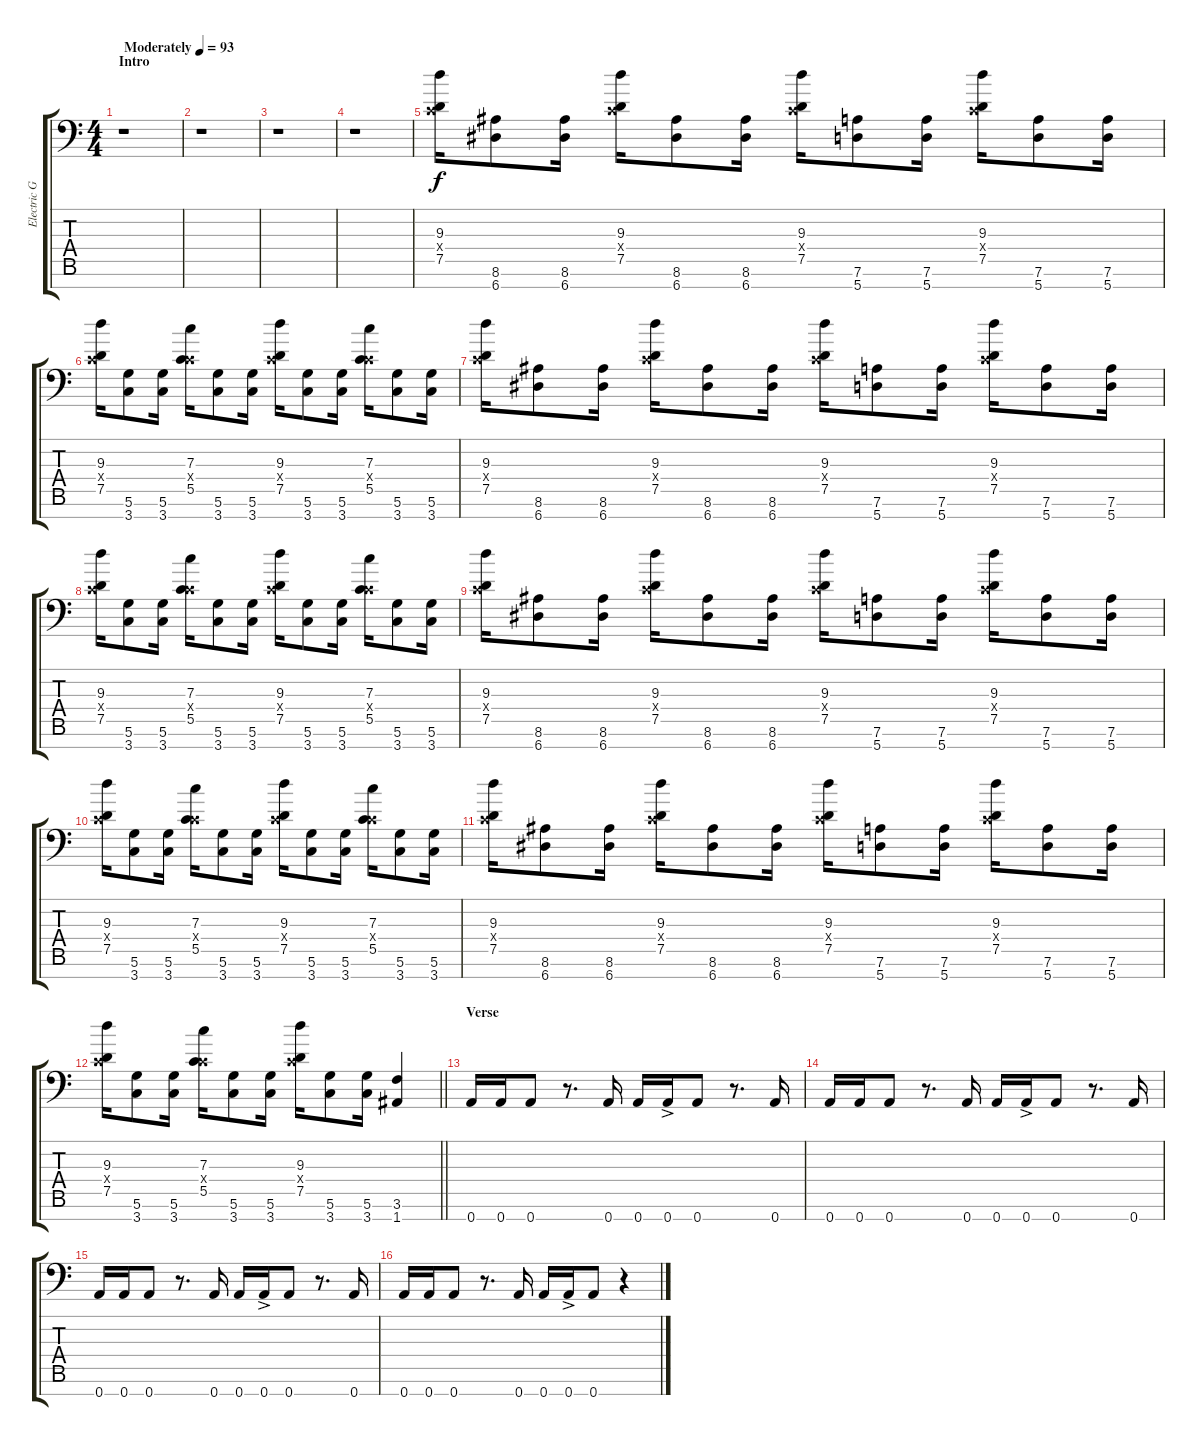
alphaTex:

\track ("Electric Guitar 2" "Electric G") {instrument distortionguitar}
\staff {score tabs}
\tuning (D4 A3 F3 C3 G2 D2 A1) {hide}
\ts (4 4)
\section ("" "Intro")
\tempo (93 "Moderately")
\clef f4
\ks c
r.1{dy f instrument distortionguitar} |
r.1 |
r.1 |
r.1 |
(9.3 0.4{x} 7.5).16 (8.6 6.7).8 (8.6 6.7).16 (9.3 0.4{x} 7.5).16 (8.6 6.7).8 (8.6 6.7).16 (9.3 0.4{x} 7.5).16 (7.6 5.7).8 (7.6 5.7).16 (9.3 0.4{x} 7.5).16 (7.6 5.7).8 (7.6 5.7).16 |
(9.3 0.4{x} 7.5).16 (5.6 3.7).8 (5.6 3.7).16 (7.3 0.4{x} 5.5).16 (5.6 3.7).8 (5.6 3.7).16 (9.3 0.4{x} 7.5).16 (5.6 3.7).8 (5.6 3.7).16 (7.3 0.4{x} 5.5).16 (5.6 3.7).8 (5.6 3.7).16 |
(9.3 0.4{x} 7.5).16 (8.6 6.7).8 (8.6 6.7).16 (9.3 0.4{x} 7.5).16 (8.6 6.7).8 (8.6 6.7).16 (9.3 0.4{x} 7.5).16 (7.6 5.7).8 (7.6 5.7).16 (9.3 0.4{x} 7.5).16 (7.6 5.7).8 (7.6 5.7).16 |
(9.3 0.4{x} 7.5).16 (5.6 3.7).8 (5.6 3.7).16 (7.3 0.4{x} 5.5).16 (5.6 3.7).8 (5.6 3.7).16 (9.3 0.4{x} 7.5).16 (5.6 3.7).8 (5.6 3.7).16 (7.3 0.4{x} 5.5).16 (5.6 3.7).8 (5.6 3.7).16 |
(9.3 0.4{x} 7.5).16 (8.6 6.7).8 (8.6 6.7).16 (9.3 0.4{x} 7.5).16 (8.6 6.7).8 (8.6 6.7).16 (9.3 0.4{x} 7.5).16 (7.6 5.7).8 (7.6 5.7).16 (9.3 0.4{x} 7.5).16 (7.6 5.7).8 (7.6 5.7).16 |
(9.3 0.4{x} 7.5).16 (5.6 3.7).8 (5.6 3.7).16 (7.3 0.4{x} 5.5).16 (5.6 3.7).8 (5.6 3.7).16 (9.3 0.4{x} 7.5).16 (5.6 3.7).8 (5.6 3.7).16 (7.3 0.4{x} 5.5).16 (5.6 3.7).8 (5.6 3.7).16 |
(9.3 0.4{x} 7.5).16 (8.6 6.7).8 (8.6 6.7).16 (9.3 0.4{x} 7.5).16 (8.6 6.7).8 (8.6 6.7).16 (9.3 0.4{x} 7.5).16 (7.6 5.7).8 (7.6 5.7).16 (9.3 0.4{x} 7.5).16 (7.6 5.7).8 (7.6 5.7).16 |
\barLineRight lightlight
(9.3 0.4{x} 7.5).16 (5.6 3.7).8 (5.6 3.7).16 (7.3 0.4{x} 5.5).16 (5.6 3.7).8 (5.6 3.7).16 (9.3 0.4{x} 7.5).16 (5.6 3.7).8 (5.6 3.7).16 (3.6 1.7).4 |
\section ("" "Verse")
0.7.16 0.7.16 0.7.8 r.8{d} 0.7.16 0.7.16 0.7{ac}.16 0.7.8 r.8{d} 0.7.16 |
0.7.16 0.7.16 0.7.8 r.8{d} 0.7.16 0.7.16 0.7{ac}.16 0.7.8 r.8{d} 0.7.16 |
0.7.16 0.7.16 0.7.8 r.8{d} 0.7.16 0.7.16 0.7{ac}.16 0.7.8 r.8{d} 0.7.16 |
0.7.16 0.7.16 0.7.8 r.8{d} 0.7.16 0.7.16 0.7{ac}.16 0.7.8 r.4
